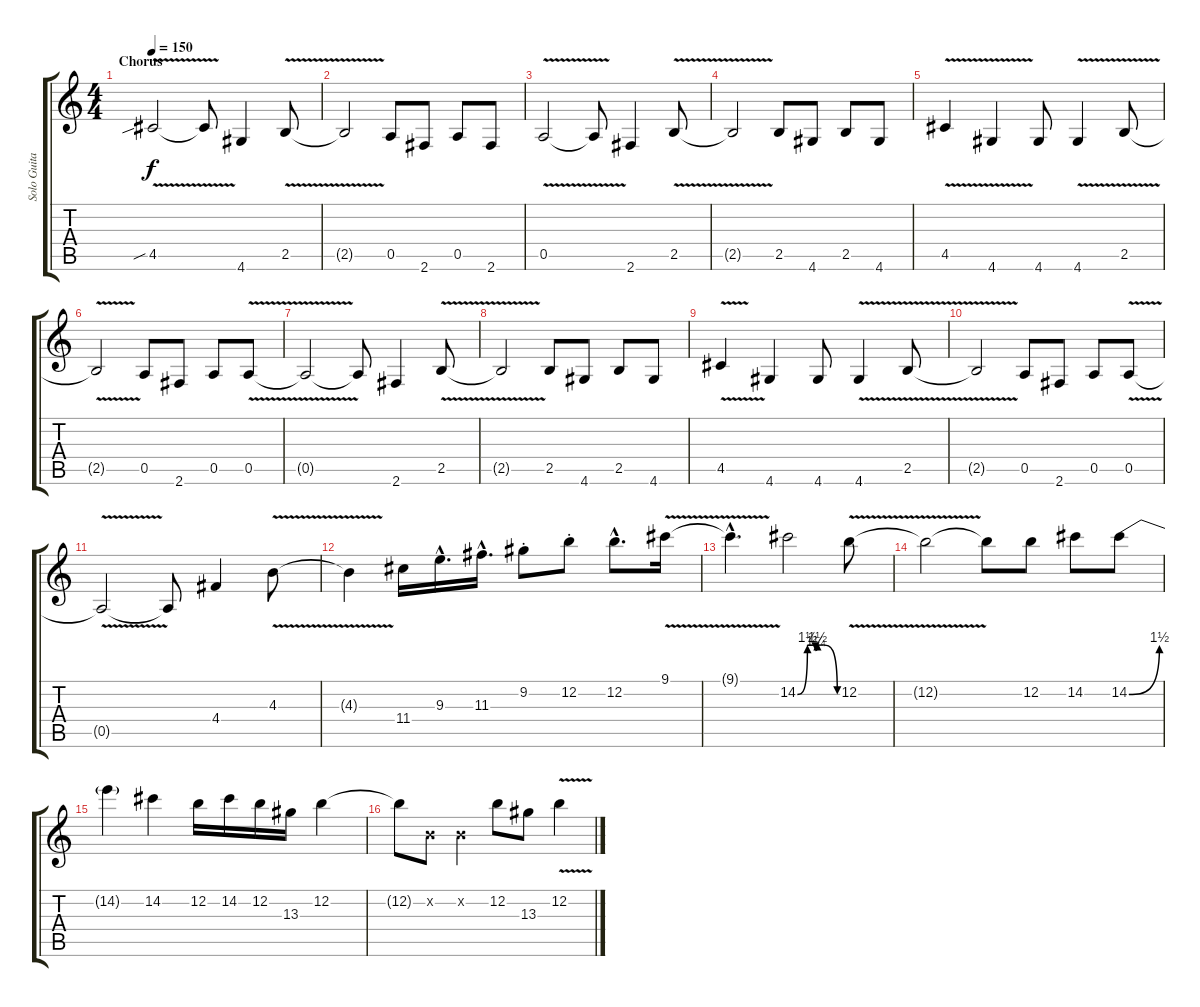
\track ("Solo Guitar" "Solo Guita") {instrument distortionguitar}
\staff {score tabs}
\tuning (E4 B3 G3 D3 A2 E2) {hide}
\ts (4 4)
\section ("" "Chorus")
\tempo 150
\clef g2
\ks c
4.5{v sib}.2{dy f} 4.5{t}.8 4.6.4 2.5{v}.8 |
2.5{t}.2 0.5.8 2.6.8 0.5.8 2.6.8 |
0.5{v}.2 0.5{t}.8 2.6.4 2.5{v}.8 |
2.5{t}.2 2.5.8 4.6.8 2.5.8 4.6.8 |
\section ("" "")
4.5{v}.4 4.6{v}.4 4.6.8 4.6{v}.4 2.5{v}.8 |
2.5{t}.2 0.5.8 2.6.8 0.5.8 0.5{v}.8 |
0.5{t}.2 0.5{t}.8 2.6.4 2.5{v}.8 |
2.5{t}.2 2.5.8 4.6.8 2.5.8 4.6.8 |
\section ("" "")
4.5{v}.4 4.6.4 4.6.8 4.6{v}.4 2.5{v}.8 |
2.5{t}.2 0.5.8 2.6.8 0.5.8 0.5{v}.8 |
0.5{t}.2 0.5{t}.8 4.4.4 4.3{v}.8 |
4.3{t}.4 11.4.16 9.3{hac}.16{d} 11.3{hac}.16{d} 9.2{st}.8 12.2{st}.8 12.2{hac}.8{d} 9.1{v}.16 |
\section ("" "")
9.1{hac t}.4{d} 14.2{be (custom 0 0 15 6 25 6 27 5 30 6 39 6 60 0)}.2 12.2{v}.8 |
12.2{t}.2 12.2{t}.8 12.2.8 14.2.8 14.2{be (bend 0 0 60 6)}.8 |
14.2{t}.4 14.2.4 12.2.16 14.2.16 12.2.16 13.3.16 12.2.4 |
12.2{t}.8 0.2{x}.8 0.2{x}.4 12.2.8 13.3.8 12.2{v}.4
